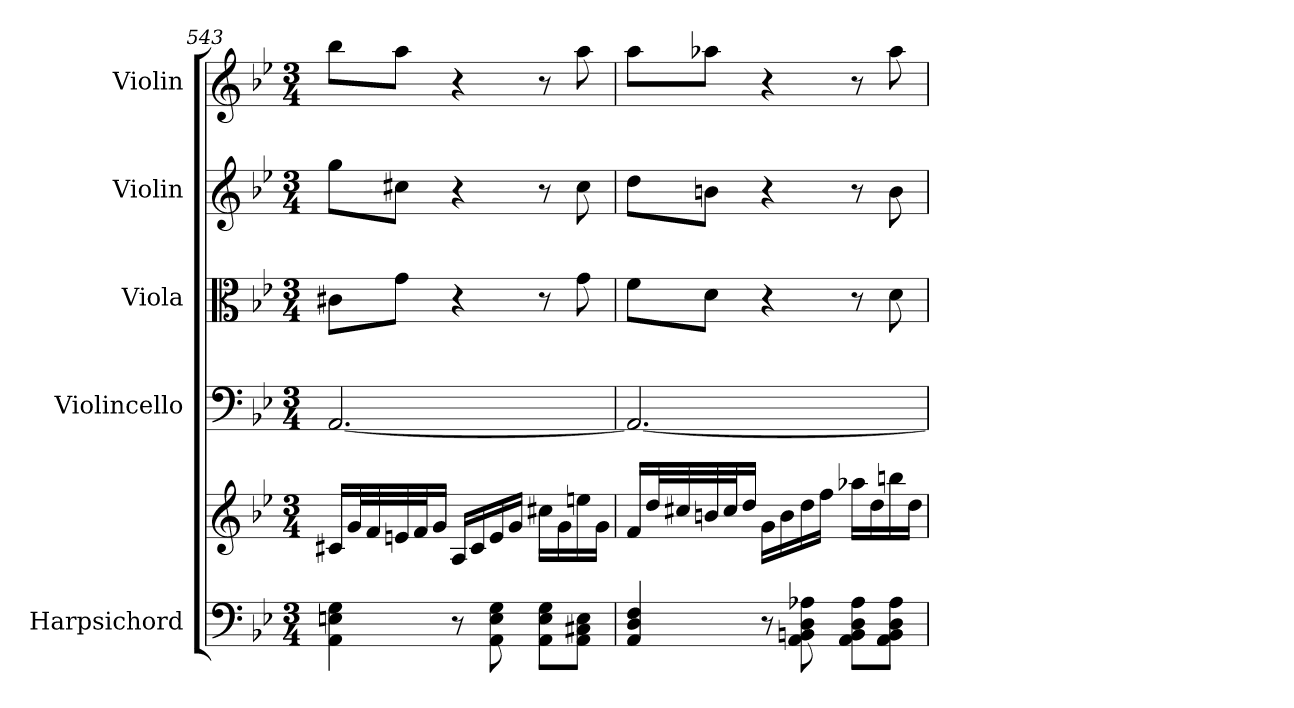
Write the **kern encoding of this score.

**kern	**kern	**kern	**kern	**kern	**kern
*part5	*part5	*part4	*part3	*part2	*part1
*staff6	*staff5	*staff4	*staff3	*staff2	*staff1
*I"Harpsichord	*	*I"Violincello	*I"Viola	*I"Violin	*I"Violin
*I'Hpschd	*	*I'Vc	*I'Vla	*I'Vln	*I'Vln
*clefF4	*clefG2	*clefF4	*clefC3	*clefG2	*clefG2
*k[b-e-]	*k[b-e-]	*k[b-e-]	*k[b-e-]	*k[b-e-]	*k[b-e-]
*M3/4	*M3/4	*M3/4	*M3/4	*M3/4	*M3/4
=543	=543	=543	=543	=543	=543
4AA\ 4En\ 4G\	16c#X/LL	[2.AA/	8c#X\L	8gg\L	8bb-\L
.	32g/L	.	.	.	.
.	32f/	.	.	.	.
.	32en/	.	8g\J	8cc#X\J	8aa\J
.	32f/J	.	.	.	.
.	16g/JJ	.	.	.	.
8r	16A/LL	.	4r	4r	4r
.	16c#/	.	.	.	.
8AA\ 8E\ 8G\	16e/	.	.	.	.
.	16g/JJ	.	.	.	.
8AA\ 8E\ 8G\L	16cc#X\LL	.	8r	8r	8r
.	16g\	.	.	.	.
8AA\ 8C#X\ 8E\J	16een\	.	8g\	8cc#\	8aa\
.	16g\JJ	.	.	.	.
=544	=544	=544	=544	=544	=544
4AA/ 4D/ 4F/	16f/LL	2.AA/_	8f\L	8dd\L	8aa\L
.	32dd/L	.	.	.	.
.	32cc#X/	.	.	.	.
.	32bn/	.	8d\J	8bn\J	8aa-X\J
.	32cc#/J	.	.	.	.
.	16dd/JJ	.	.	.	.
8r	16g\LL	.	4r	4r	4r
.	16b\	.	.	.	.
8AA\ 8BBn\ 8D\ 8A-X\	16dd\	.	.	.	.
.	16ff\JJ	.	.	.	.
8AA\ 8BB\ 8D\ 8A-\L	16aa-X\LL	.	8r	8r	8r
.	16dd\	.	.	.	.
8AA\ 8BB\ 8D\ 8A-\J	16bbn\	.	8d\	8b\	8aa-\
.	16dd\JJ	.	.	.	.
=	=	=	=	=	=
*-	*-	*-	*-	*-	*-
